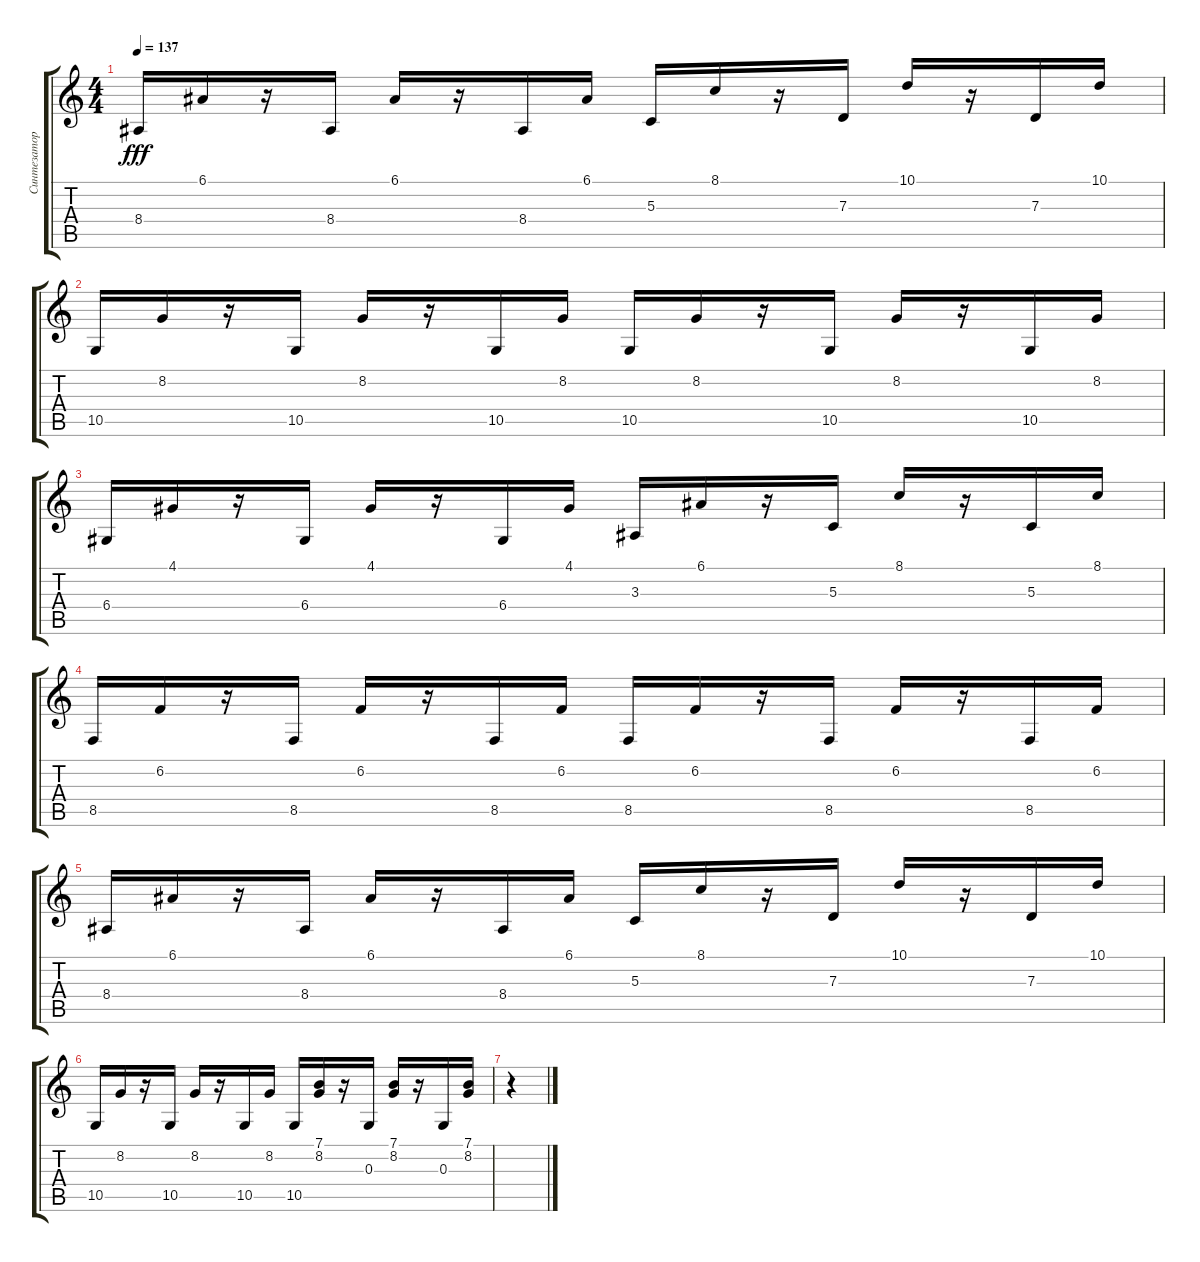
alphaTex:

\track ("Синтезатор" "Синтезатор") {instrument stringensemble1}
\staff {score tabs}
\tuning (E4 B3 G3 D3 A2 E2) {hide}
\ts (4 4)
\tempo 137
\clef g2
\ks c
8.4.16{dy fff} 6.1.16 r.16 8.4.16 6.1.16 r.16 8.4.16 6.1.16 5.3.16 8.1.16 r.16 7.3.16 10.1.16 r.16 7.3.16 10.1.16 |
10.5.16 8.2.16 r.16 10.5.16 8.2.16 r.16 10.5.16 8.2.16 10.5.16 8.2.16 r.16 10.5.16 8.2.16 r.16 10.5.16 8.2.16 |
6.4.16 4.1.16 r.16 6.4.16 4.1.16 r.16 6.4.16 4.1.16 3.3.16 6.1.16 r.16 5.3.16 8.1.16 r.16 5.3.16 8.1.16 |
8.5.16 6.2.16 r.16 8.5.16 6.2.16 r.16 8.5.16 6.2.16 8.5.16 6.2.16 r.16 8.5.16 6.2.16 r.16 8.5.16 6.2.16 |
8.4.16 6.1.16 r.16 8.4.16 6.1.16 r.16 8.4.16 6.1.16 5.3.16 8.1.16 r.16 7.3.16 10.1.16 r.16 7.3.16 10.1.16 |
10.5.16 8.2.16 r.16 10.5.16 8.2.16 r.16 10.5.16 8.2.16 10.5.16 (7.1 8.2).16 r.16 0.3.16 (7.1 8.2).16 r.16 0.3.16 (7.1 8.2).16 |
r.4
